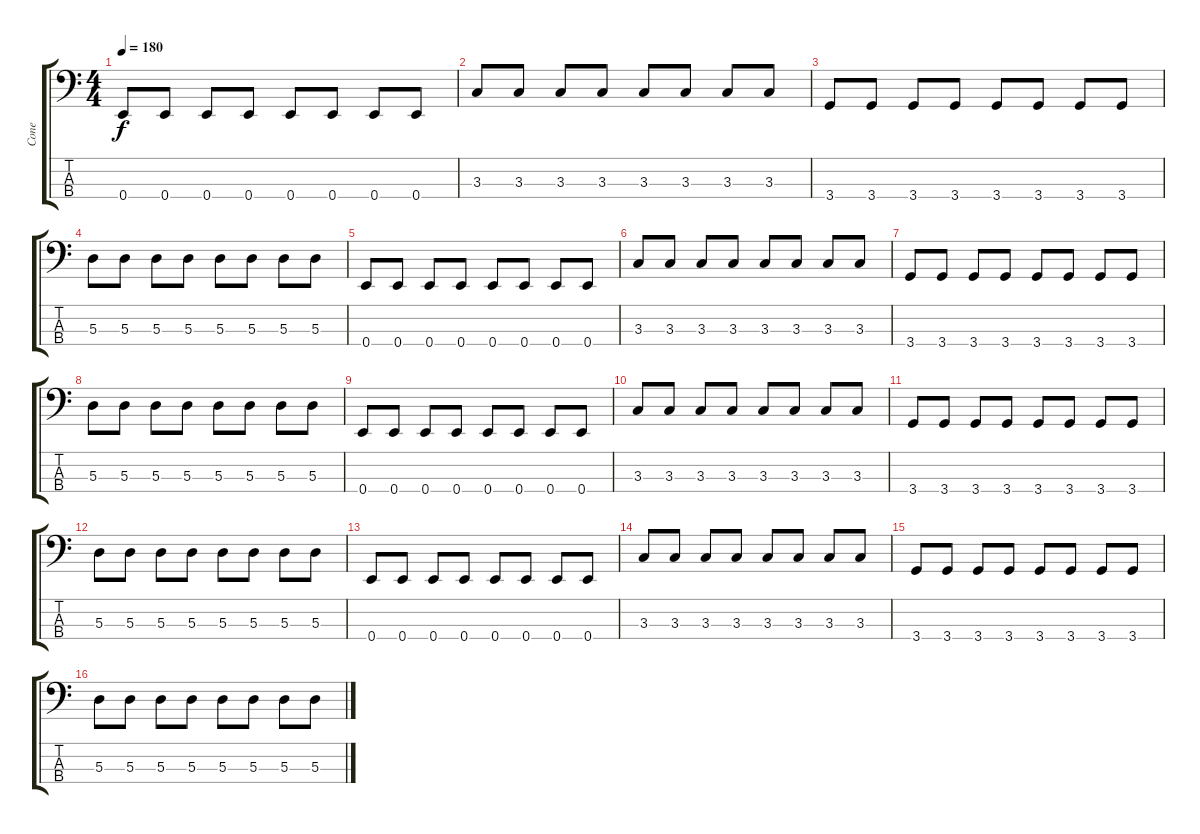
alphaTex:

\track ("Cone" "Cone") {instrument electricbassfinger}
\staff {score tabs}
\tuning (G2 D2 A1 E1) {hide}
\ts (4 4)
\tempo 180
\clef f4
\ks c
0.4.8{dy f} 0.4.8 0.4.8 0.4.8 0.4.8 0.4.8 0.4.8 0.4.8 |
3.3.8 3.3.8 3.3.8 3.3.8 3.3.8 3.3.8 3.3.8 3.3.8 |
3.4.8 3.4.8 3.4.8 3.4.8 3.4.8 3.4.8 3.4.8 3.4.8 |
5.3.8 5.3.8 5.3.8 5.3.8 5.3.8 5.3.8 5.3.8 5.3.8 |
0.4.8 0.4.8 0.4.8 0.4.8 0.4.8 0.4.8 0.4.8 0.4.8 |
3.3.8 3.3.8 3.3.8 3.3.8 3.3.8 3.3.8 3.3.8 3.3.8 |
3.4.8 3.4.8 3.4.8 3.4.8 3.4.8 3.4.8 3.4.8 3.4.8 |
5.3.8 5.3.8 5.3.8 5.3.8 5.3.8 5.3.8 5.3.8 5.3.8 |
0.4.8 0.4.8 0.4.8 0.4.8 0.4.8 0.4.8 0.4.8 0.4.8 |
3.3.8 3.3.8 3.3.8 3.3.8 3.3.8 3.3.8 3.3.8 3.3.8 |
3.4.8 3.4.8 3.4.8 3.4.8 3.4.8 3.4.8 3.4.8 3.4.8 |
5.3.8 5.3.8 5.3.8 5.3.8 5.3.8 5.3.8 5.3.8 5.3.8 |
0.4.8 0.4.8 0.4.8 0.4.8 0.4.8 0.4.8 0.4.8 0.4.8 |
3.3.8 3.3.8 3.3.8 3.3.8 3.3.8 3.3.8 3.3.8 3.3.8 |
3.4.8 3.4.8 3.4.8 3.4.8 3.4.8 3.4.8 3.4.8 3.4.8 |
5.3.8 5.3.8 5.3.8 5.3.8 5.3.8 5.3.8 5.3.8 5.3.8
